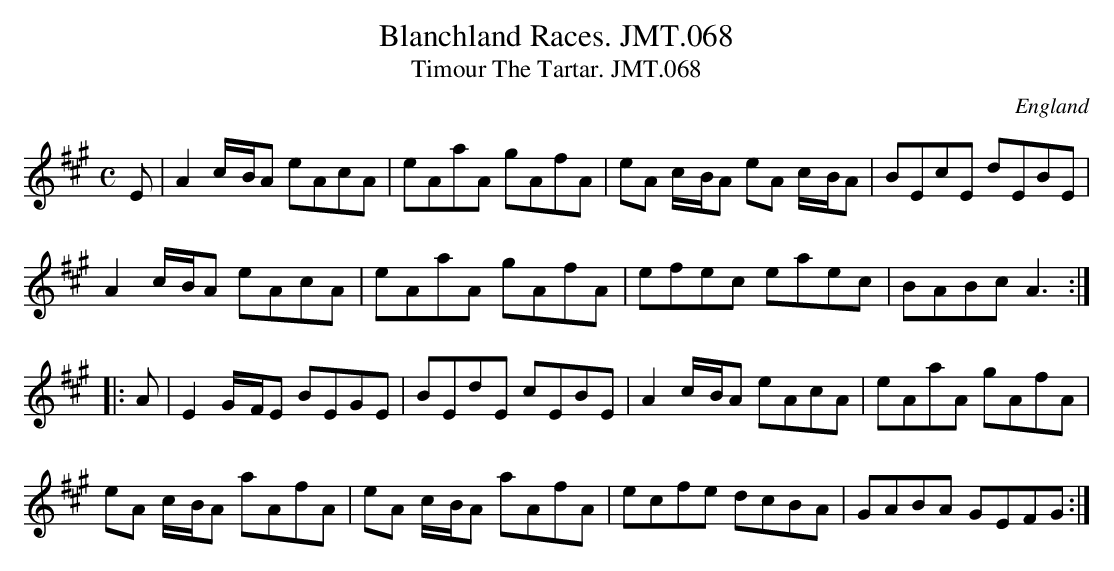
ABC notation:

X:1
T:Blanchland Races. JMT.068
T:Timour The Tartar. JMT.068
M:C
L:1/8
O:England
K:A
E|A2c/-B/A eAcA|eAaA gAfA|eA c/-B/A eA c/-B/A|BEcE dEBE|!
 A2c/-B/A eAcA|eAaA gAfA|efec eaec|BABcA3:|!
|:A|E2G/-F/E BEGE|BEdE cEBE|A2c/-B/A eAcA|eAaA gAfA|!
eA c/-B/A aAfA|eA c/-B/A aAfA|ecfe dcBA|GABA GEFG:|]
